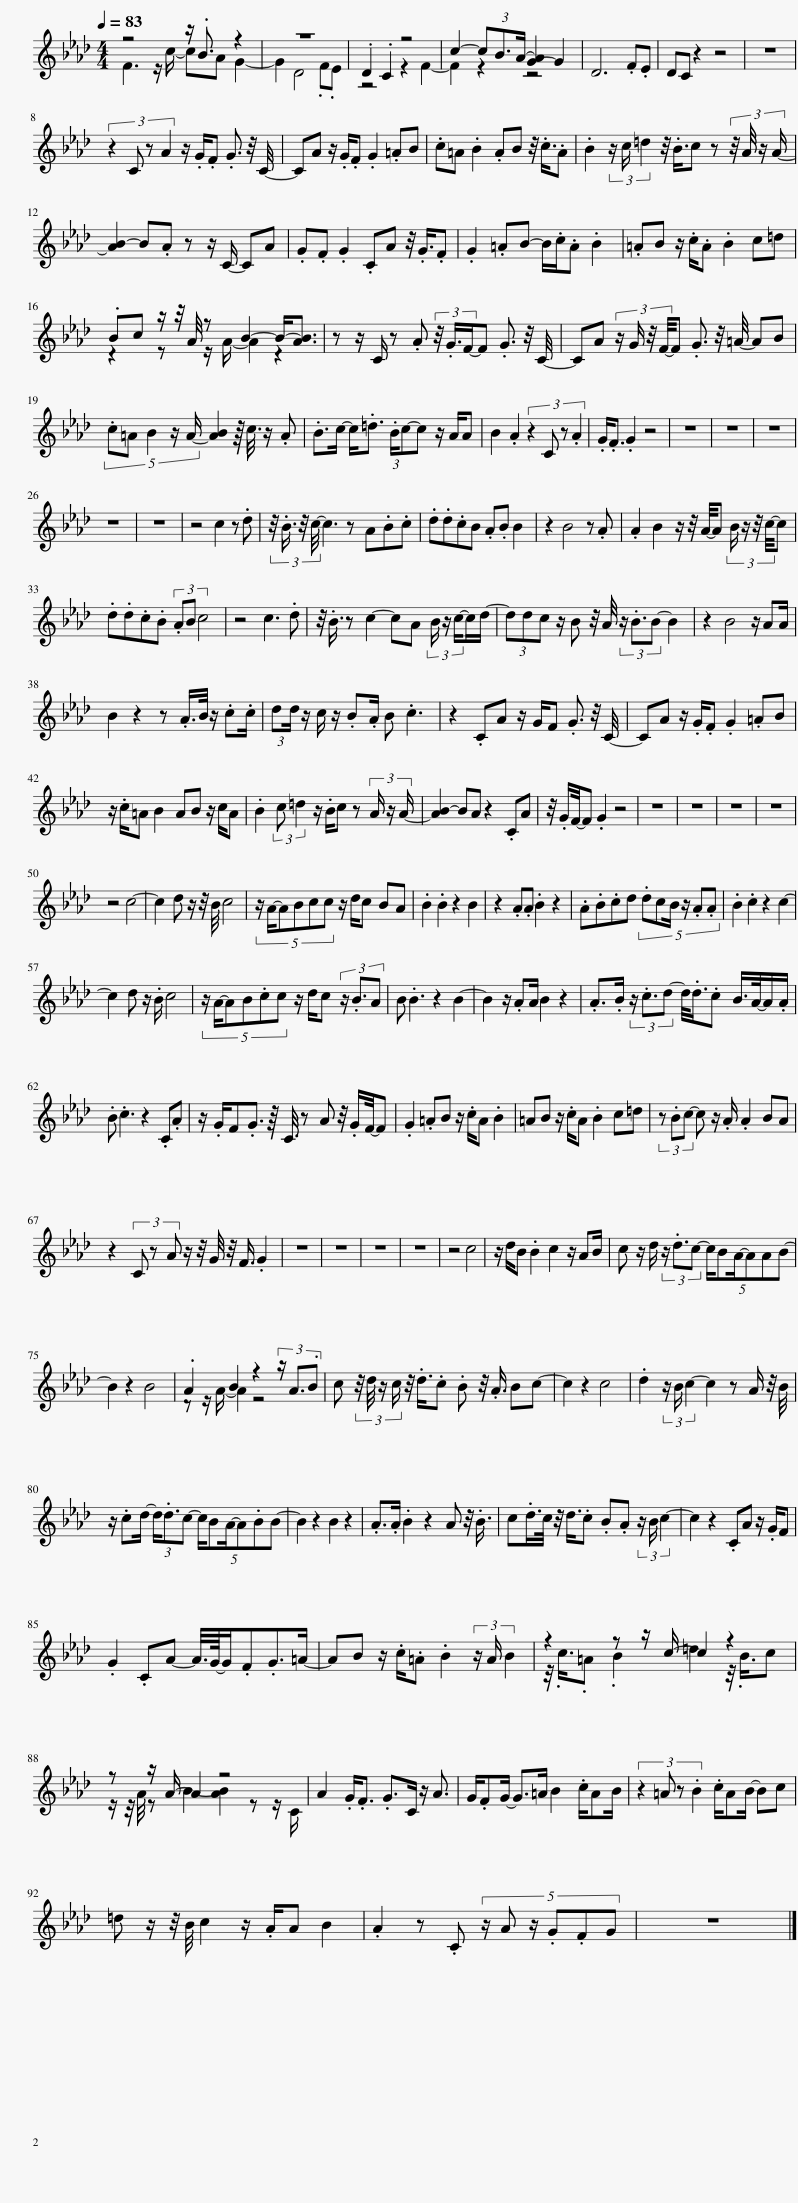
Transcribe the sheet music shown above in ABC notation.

X:1
%%score ( 1 2 )
L:1/8
Q:1/4=83
M:4/4
I:linebreak $
K:Ab
V:1 treble
V:2 treble
V:1
 z4 z/ .B3/2 z2 | z8 | .D2 .C2 z4 | c2- (3cB3/2A/- [G-A]2 G2 | D6 .F.E | %5
 DC z2 z4 | z8 |$ (3:2:4z2 C z A2 z/ .G/.F .G3/2 z/4 C/4- | CA z/ .G/.F .G2 .=AB | .c=A .B2 .AB z/4 .c3/4.A | %10
 .B2 (3z/ c/ =d2 z/4 .B3/4c z (3:2:4z/4 A/4 z/ A/- |$ [AB-]2 B.A z z/ C/- CA | .G.F .G2 .CA z/4 .G3/4.F | .G2 .=AB- B/.c/.A .B2 | .=AB z/ .c/.A .B2 c=d |$ %15
 .Bc z/ z/4 A/4 z B2- B-<[AB] | z z/ C/ z .A (3z/4 .G3/4F/-F .G3/2 z/4 C/4- | CA (3:2:4z/ G/ z/4 F/4-F .G3/2 z/4 =A/4- AB |$ (5:4:5.c=A B2 z/ A/- [AB]2 z/8 c3/8 z/ .A | .B>c- c<.=d (3:2:2.B/c-c z/ A/A | %20
 B2 .A2 (3:2:4z2 C z .A2 | .G<.F .G2 z4 | z8 | z8 | z8 |$ %25
 z8 | z8 | z4 c2 z .d | (3:2:4z/4 .B3/4 z/4 c/4- c3 z A.B.c | .d.d.cB .A.B B2 | %30
 z2 B4 z .A | .A2 B2 z/ z/4 A/4-A (3:2:4B/ z/ z/4 c/4-c |$ .d.d.c.B (3.AB c4 | z4 c3 .d | z/4 .B3/4 z c2- cA (3B/ z/ c/-c/d/- | %35
 (3ddc z/ B z/4 A/4 (3z/ .B3/2B- B2 | z2 B4 z/ AA/ |$ B2 z2 z .A/>B/ z/ .c.c/ | (3:2:2dd/ z/ c/ z/ .B.A/ B .c3 | z2 .CA z/ G/F .G3/2 z/4 C/4- | %40
 CA z/ .G/.F .G2 .=AB |$ z/ .c/=A B2 AB z/ c/A | .B2 (3:2:2c =d2 z/ .B/c z (3A/ z/ A/- | [AB-]2 BA z2 .CA | z/4 .G/F/4-F .G2 z4 | %45
 z8 | z8 | z8 | z8 |$ z4 c4- | %50
 c2 d z/ z/4 B/4 c4 | (5:4:6z/ A/-ABcc z/ d/c BA | .B2 .B2 z2 B2 | z2 .A.A .B2 z2 | .A.B.cd (5:4:6.dcB/ z/ .A.A | %55
 .B2 .c2 z2 c2- |$ c2 d z/ .B/ c4 | (5:4:6z/ A/-AB.cc z/ d/c (3z/ .B3/2A | B .B3 z2 B2- | B2 z/ .AA/ B2 z2 | %60
 .A>.B (3z/ .c3/2d- d/<.d/.c B/>A/-A/.A/ |$ .B .c3 z2 .C.A | z/ .G/F.G3/2 z/8 C3/8 z A z/4 .G/F/4-F | .G2 .=AB z/ .c/A .B2 | =AB z/ .c/A .B2 c=d | %65
 (3z .Bc- c z/ .A/ .A2 BA |$ z2 (3C z A z/ z/4 G/4 z/4 F3/4 .G2 | z8 | z8 | z8 | %70
 z8 | z4 c4 | z/ d/B .B2 c2 z/ AB/ | c z/ d/ (3z/ .d3/2c- (5:4:6c/BA/-AAB- |$ B2 z2 B4 | %75
 .A2 B2 z2 (3z/ A3/2.B | c (3:2:4z/4 d/4 z/ c/ z/4 .d3/4.c .B z/4 .A3/4 Bc- | c2 z2 c4 | .d2 (3z/ B/ c2- c2 z A/ z/4 B/4 |$ z/ .cd/- (3d/.d3/2c- (5:4:6c/BA/-A.BB- | %80
 B2 z2 B2 z2 | .A>.A .B2 z2 A z/4 .B3/4 | c.d/>c/ z/4 d3/4.c .B.A (3z/ B/ c2- | c2 z2 .CA z/ .G/F |$ .G2 .CA- A/4>G/4-G/.F.G>=A- | %85
 AB z/ .c/.=A .B2 (3z/ A/ B2 | z2 z z/ c/- c2 z2 |$ z z/ A/- A2 z4 | A2 .G<.F .G>C z/ A3/2 | G/.FG/- G>=A B2 .c/AB/ | %90
 (3:2:4z2 =A z .B2 .c/AB/- Bc |$ =d z/ z/4 B/4 c2 z/ .A/A B2 | .A2 z .C (5:4:6z/ A z/ .G.FG | z8 |] %94
V:2
 F3 z/ c/- cA G2- | G2 D4 .F.E | z4 z2 F2- | F2 z2 z4 | x8 | %5
 x8 | x8 |$ x8 | x8 | x8 | %10
 x8 |$ x8 | x8 | x8 | x8 |$ %15
 z2 z z/ A/- A2 z2 | x8 | x8 |$ x8 | x8 | %20
 x8 | x8 | x8 | x8 | x8 |$ %25
 x8 | x8 | x8 | x8 | x8 | %30
 x8 | x8 |$ x8 | x8 | x8 | %35
 x8 | x8 |$ x8 | x8 | x8 | %40
 x8 |$ x8 | x8 | x8 | x8 | %45
 x8 | x8 | x8 | x8 |$ x8 | %50
 x8 | x8 | x8 | x8 | x8 | %55
 x8 |$ x8 | x8 | x8 | x8 | %60
 x8 |$ x8 | x8 | x8 | x8 | %65
 x8 |$ x8 | x8 | x8 | x8 | %70
 x8 | x8 | x8 | x8 |$ x8 | %75
 z z/ A/- A2 z4 | x8 | x8 | x8 |$ x8 | %80
 x8 | x8 | x8 | x8 |$ x8 | %85
 x8 | z/4 .c3/4.=A .B2 =d2 z/4 .B3/4c |$ z/ z/4 A/4 z B2- [AB]2 z z/ C/ | x8 | x8 | %90
 x8 |$ x8 | x8 | x8 |] %94
